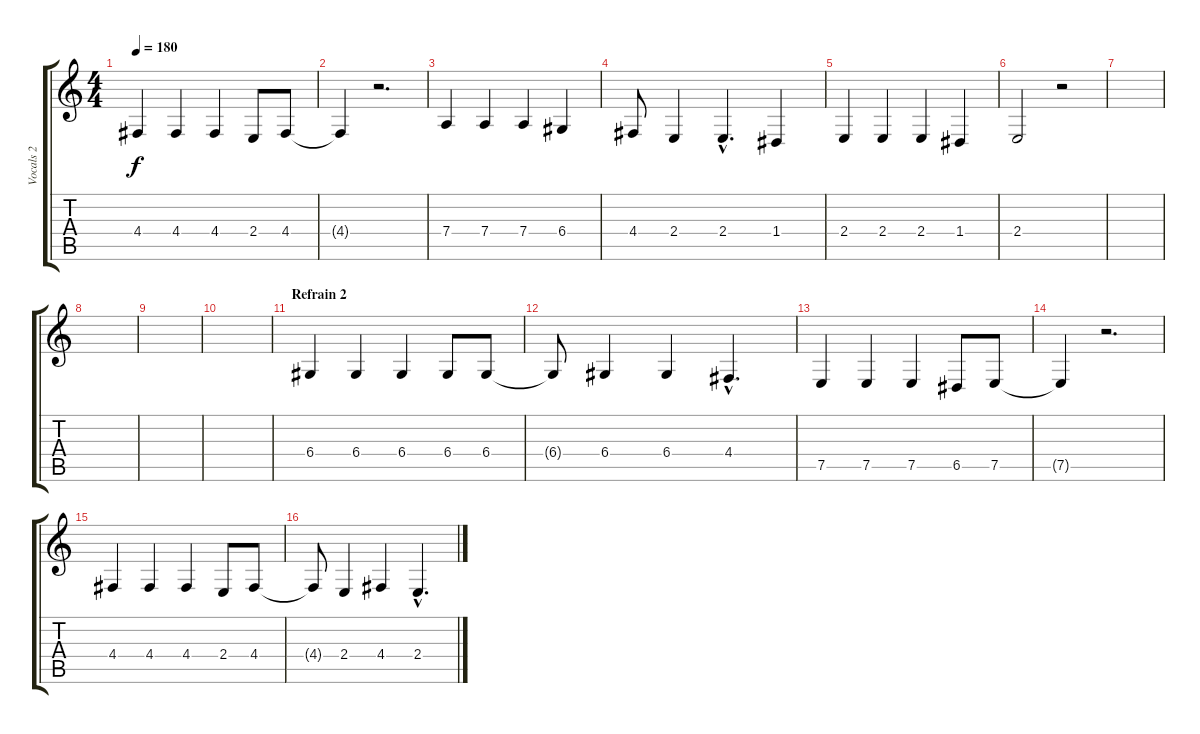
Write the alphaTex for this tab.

\track ("Vocals 2" "Vocals 2") {instrument synthvoice}
\staff {score tabs}
\tuning (E4 B3 G3 D3 A2 E2) {hide}
\ts (4 4)
\tempo 180
\clef g2
\ks c
4.4.4{dy f} 4.4.4 4.4.4 2.4.8 4.4.8 |
4.4{t}.4 r.2{d} |
7.4.4 7.4.4 7.4.4 6.4.4 |
4.4.8 2.4.4 2.4{hac}.4{d} 1.4.4 |
2.4.4 2.4.4 2.4.4 1.4.4 |
2.4.2 r.2 |
|
|
|
|
\section ("" "Refrain 2")
6.4.4 6.4.4 6.4.4 6.4.8 6.4.8 |
6.4{t}.8 6.4.4 6.4.4 4.4{hac}.4{d} |
7.5.4 7.5.4 7.5.4 6.5.8 7.5.8 |
7.5{t}.4 r.2{d} |
4.4.4 4.4.4 4.4.4 2.4.8 4.4.8 |
4.4{t}.8 2.4.4 4.4.4 2.4{hac}.4{d}
